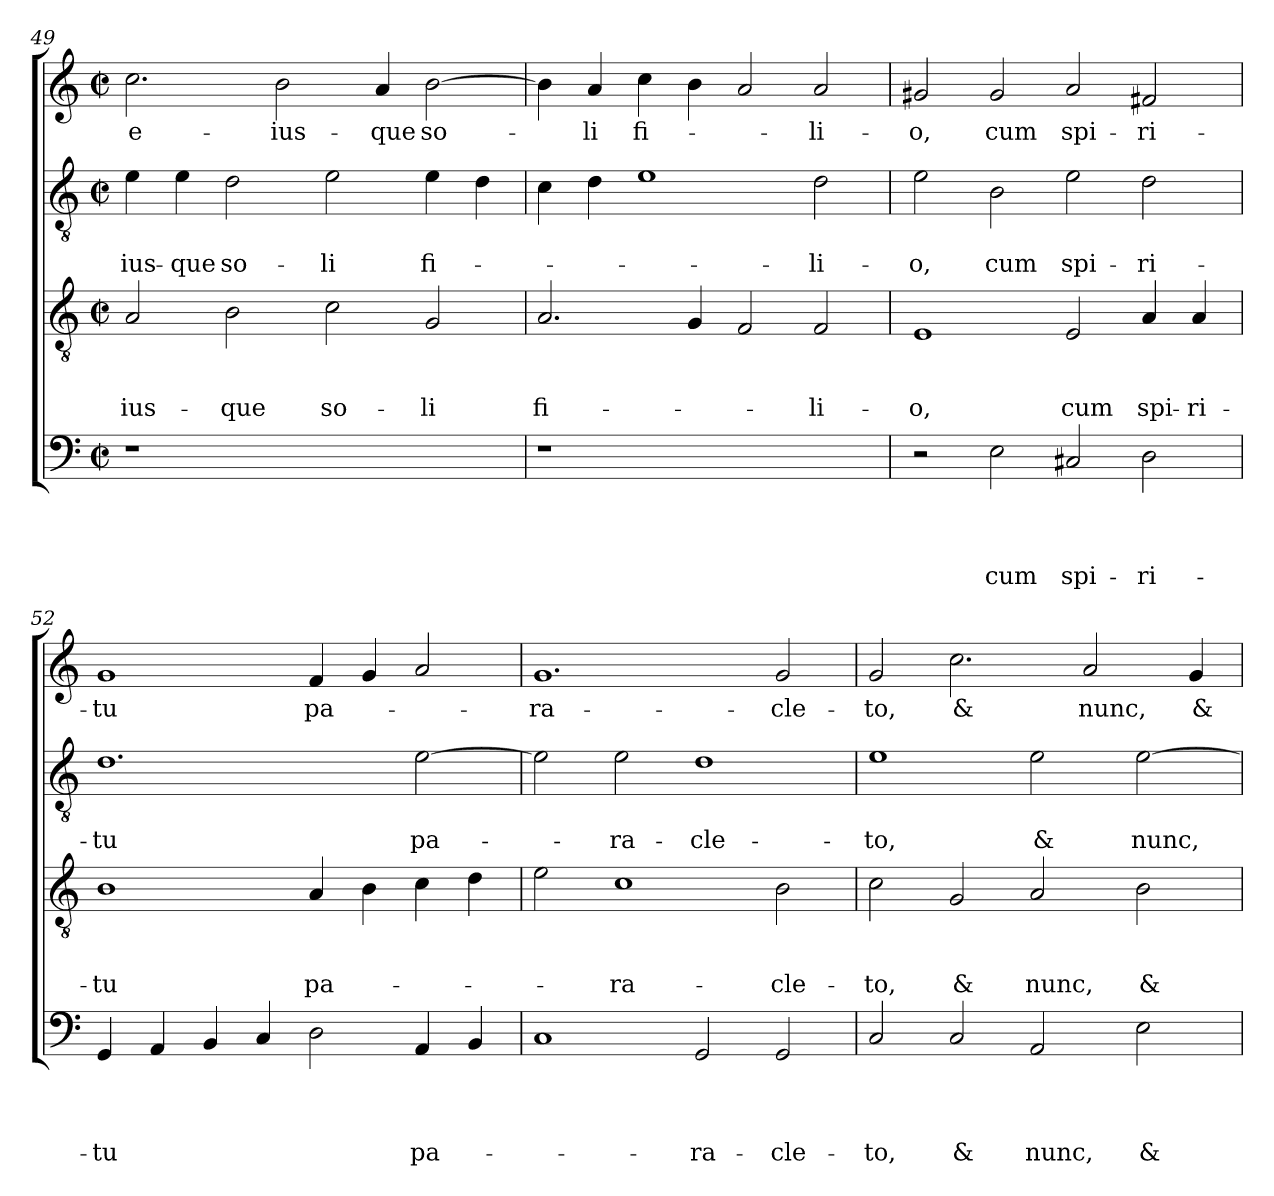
**kern	**text	**text	**text	**text	**kern	**text	**text	**text	**kern	**text	**text	**kern	**text
*part4	*part4	*part4	*part4	*part4	*part3	*part3	*part3	*part3	*part2	*part2	*part2	*part1	*part1
*staff4	*staff4	*staff4	*staff4	*staff4	*staff3	*staff3	*staff3	*staff3	*staff2	*staff2	*staff2	*staff1	*staff1
*clefF4	*	*	*	*	*clefGv2	*	*	*	*clefGv2	*	*	*clefG2	*
*k[]	*	*	*	*	*k[]	*	*	*	*k[]	*	*	*k[]	*
*C:	*	*	*	*	*C:	*	*	*	*C:	*	*	*C:	*
*M2/2	*	*	*	*	*M2/2	*	*	*	*M2/2	*	*	*M2/2	*
*met(c|)	*	*	*	*	*met(c|)	*	*	*	*met(c|)	*	*	*met(c|)	*
=49	=49	=49	=49	=49	=49	=49	=49	=49	=49	=49	=49	=49	=49
!	!	!	!	!	!	!	!	!LO:LY:b	!	!	!LO:LY:b	!	!LO:LY:b
1r	.	.	.	.	2A/	.	.	-ius-	4e\	.	-ius-	2.cc\	e-
!	!	!	!	!	!	!	!	!	!	!	!LO:LY:b	!	!
.	.	.	.	.	.	.	.	.	4e\	.	-que	.	.
!	!	!	!	!	!	!	!	!LO:LY:b	!	!	!LO:LY:b	!	!
.	.	.	.	.	2B\	.	.	-que	2d\	.	so-	.	.
!	!	!	!	!	!	!	!	!	!	!	!	!	!LO:LY:b
.	.	.	.	.	.	.	.	.	.	.	.	2b\	-ius-
!	!	!	!	!	!	!	!	!LO:LY:b	!	!	!LO:LY:b	!	!
1ryy	.	.	.	.	2c\	.	.	so-	2e\	.	-li	.	.
!	!	!	!	!	!	!	!	!	!	!	!	!	!LO:LY:b
.	.	.	.	.	.	.	.	.	.	.	.	4a/	-que
!	!	!	!	!	!	!	!	!LO:LY:b	!	!	!LO:LY:b	!	!LO:LY:b
.	.	.	.	.	2G/	.	.	-li	4e\	.	fi-	[2b\	so-
.	.	.	.	.	.	.	.	.	4d\	.	.	.	.
=50	=50	=50	=50	=50	=50	=50	=50	=50	=50	=50	=50	=50	=50
!	!	!	!	!	!	!	!	!LO:LY:b	!	!	!	!	!
1r	.	.	.	.	2.A/	.	.	fi-	4c\	.	.	4b\]	.
!	!	!	!	!	!	!	!	!	!	!	!	!	!LO:LY:b
.	.	.	.	.	.	.	.	.	4d\	.	.	4a/	-li
!	!	!	!	!	!	!	!	!	!	!	!	!	!LO:LY:b
.	.	.	.	.	.	.	.	.	1e	.	.	4cc\	fi-
.	.	.	.	.	4G/	.	.	.	.	.	.	4b\	.
1ryy	.	.	.	.	2F/	.	.	.	.	.	.	2a/	.
!	!	!	!	!	!	!	!	!LO:LY:b	!	!	!LO:LY:b	!	!LO:LY:b
.	.	.	.	.	2F/	.	.	-li-	2d\	.	-li-	2a/	-li-
!!LO:PB:g=z
=51	=51	=51	=51	=51	=51	=51	=51	=51	=51	=51	=51	=51	=51
!	!	!	!	!	!	!	!	!LO:LY:b	!	!	!LO:LY:b	!	!LO:LY:b
2r	.	.	.	.	1E	.	.	-o,	2e\	.	-o,	2g#X/	-o,
!	!	!	!	!LO:LY:b	!	!	!	!	!	!	!LO:LY:b	!	!LO:LY:b
2E\	.	.	.	cum	.	.	.	.	2B\	.	cum	2g#/	cum
!	!	!	!	!LO:LY:b	!	!	!	!LO:LY:b	!	!	!LO:LY:b	!	!LO:LY:b
2C#X/	.	.	.	spi-	2E/	.	.	cum	2e\	.	spi-	2a/	spi-
!	!	!	!	!LO:LY:b	!	!	!	!LO:LY:b	!	!	!LO:LY:b	!	!LO:LY:b
2D\	.	.	.	-ri-	4A/	.	.	spi-	2d\	.	-ri-	2f#X/	-ri-
!	!	!	!	!	!	!	!	!LO:LY:b	!	!	!	!	!
.	.	.	.	.	4A/	.	.	-ri-	.	.	.	.	.
=52	=52	=52	=52	=52	=52	=52	=52	=52	=52	=52	=52	=52	=52
!	!	!	!	!LO:LY:b	!	!	!	!LO:LY:b	!	!	!LO:LY:b	!	!LO:LY:b
4GG/	.	.	.	-tu	1B	.	.	-tu	1.d	.	-tu	1g	-tu
4AA/	.	.	.	.	.	.	.	.	.	.	.	.	.
4BB/	.	.	.	.	.	.	.	.	.	.	.	.	.
4C/	.	.	.	.	.	.	.	.	.	.	.	.	.
!	!	!	!	!	!	!	!	!LO:LY:b	!	!	!	!	!LO:LY:b
2D\	.	.	.	.	4A/	.	.	pa-	.	.	.	4f/	pa-
.	.	.	.	.	4B\	.	.	.	.	.	.	4g/	.
!	!	!	!	!LO:LY:b	!	!	!	!	!	!	!LO:LY:b	!	!
4AA/	.	.	.	pa-	4c\	.	.	.	[2e\	.	pa-	2a/	.
4BB/	.	.	.	.	4d\	.	.	.	.	.	.	.	.
=53	=53	=53	=53	=53	=53	=53	=53	=53	=53	=53	=53	=53	=53
!	!	!	!	!	!	!	!	!	!	!	!	!	!LO:LY:b
1C	.	.	.	.	2e\	.	.	.	2e\]	.	.	1.g	-ra-
!	!	!	!	!	!	!	!	!LO:LY:b	!	!	!LO:LY:b	!	!
.	.	.	.	.	1c	.	.	-ra-	2e\	.	-ra-	.	.
!	!	!	!	!LO:LY:b	!	!	!	!	!	!	!LO:LY:b	!	!
2GG/	.	.	.	-ra-	.	.	.	.	1d	.	-cle-	.	.
!	!	!	!	!LO:LY:b	!	!	!	!LO:LY:b	!	!	!	!	!LO:LY:b
2GG/	.	.	.	-cle-	2B\	.	.	-cle-	.	.	.	2g/	-cle-
=54	=54	=54	=54	=54	=54	=54	=54	=54	=54	=54	=54	=54	=54
!	!	!	!	!LO:LY:b	!	!	!	!LO:LY:b	!	!	!LO:LY:b	!	!LO:LY:b
2C/	.	.	.	-to,	2c\	.	.	-to,	1e	.	-to,	2g/	-to,
!	!	!	!	!LO:LY:b	!	!	!	!LO:LY:b	!	!	!	!	!LO:LY:b
2C/	.	.	.	&	2G/	.	.	&	.	.	.	2.cc\	&
!	!	!	!	!LO:LY:b	!	!	!	!LO:LY:b	!	!	!LO:LY:b	!	!
2AA/	.	.	.	nunc,	2A/	.	.	nunc,	2e\	.	&	.	.
!	!	!	!	!	!	!	!	!	!	!	!	!	!LO:LY:b
.	.	.	.	.	.	.	.	.	.	.	.	2a/	nunc,
!	!	!	!	!LO:LY:b	!	!	!	!LO:LY:b	!	!	!LO:LY:b	!	!
2E\	.	.	.	&	2B\	.	.	&	[2e\	.	nunc,	.	.
!	!	!	!	!	!	!	!	!	!	!	!	!	!LO:LY:b
.	.	.	.	.	.	.	.	.	.	.	.	4g/	&
=	=	=	=	=	=	=	=	=	=	=	=	=	=
*-	*-	*-	*-	*-	*-	*-	*-	*-	*-	*-	*-	*-	*-
